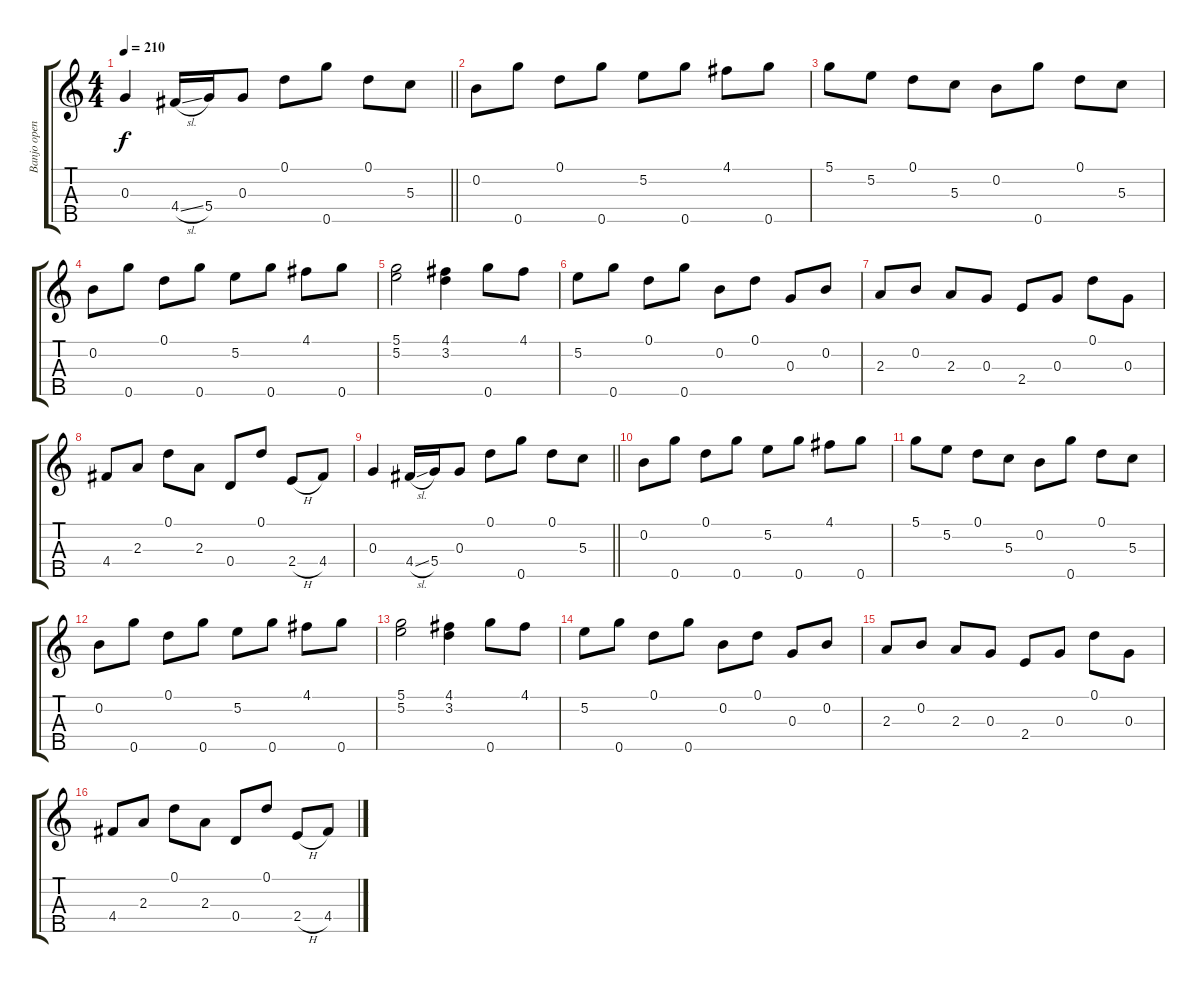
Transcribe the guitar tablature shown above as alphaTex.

\track ("Banjo open G" "Banjo open") {instrument banjo}
\staff {score tabs}
\tuning (D4 B3 G3 D3 G4) {hide}
\displaytranspose 12
\ts (4 4)
\tempo 210
\clef g2
\barLineRight lightlight
\ks c
0.3.4{dy f} 4.4{sl}.16 5.4.16 0.3.8 0.1.8 0.5.8 0.1.8 5.3.8 |
0.2.8 0.5.8 0.1.8 0.5.8 5.2.8 0.5.8 4.1.8 0.5.8 |
5.1.8 5.2.8 0.1.8 5.3.8 0.2.8 0.5.8 0.1.8 5.3.8 |
0.2.8 0.5.8 0.1.8 0.5.8 5.2.8 0.5.8 4.1.8 0.5.8 |
(5.1 5.2).2 (4.1 3.2).4 0.5.8 4.1.8 |
5.2.8 0.5.8 0.1.8 0.5.8 0.2.8 0.1.8 0.3.8 0.2.8 |
2.3.8 0.2.8 2.3.8 0.3.8 2.4.8 0.3.8 0.1.8 0.3.8 |
4.4.8 2.3.8 0.1.8 2.3.8 0.4.8 0.1.8 2.4{h}.8 4.4.8 |
\barLineRight lightlight
0.3.4 4.4{sl}.16 5.4.16 0.3.8 0.1.8 0.5.8 0.1.8 5.3.8 |
0.2.8 0.5.8 0.1.8 0.5.8 5.2.8 0.5.8 4.1.8 0.5.8 |
5.1.8 5.2.8 0.1.8 5.3.8 0.2.8 0.5.8 0.1.8 5.3.8 |
0.2.8 0.5.8 0.1.8 0.5.8 5.2.8 0.5.8 4.1.8 0.5.8 |
(5.1 5.2).2 (4.1 3.2).4 0.5.8 4.1.8 |
5.2.8 0.5.8 0.1.8 0.5.8 0.2.8 0.1.8 0.3.8 0.2.8 |
2.3.8 0.2.8 2.3.8 0.3.8 2.4.8 0.3.8 0.1.8 0.3.8 |
4.4.8 2.3.8 0.1.8 2.3.8 0.4.8 0.1.8 2.4{h}.8 4.4.8
